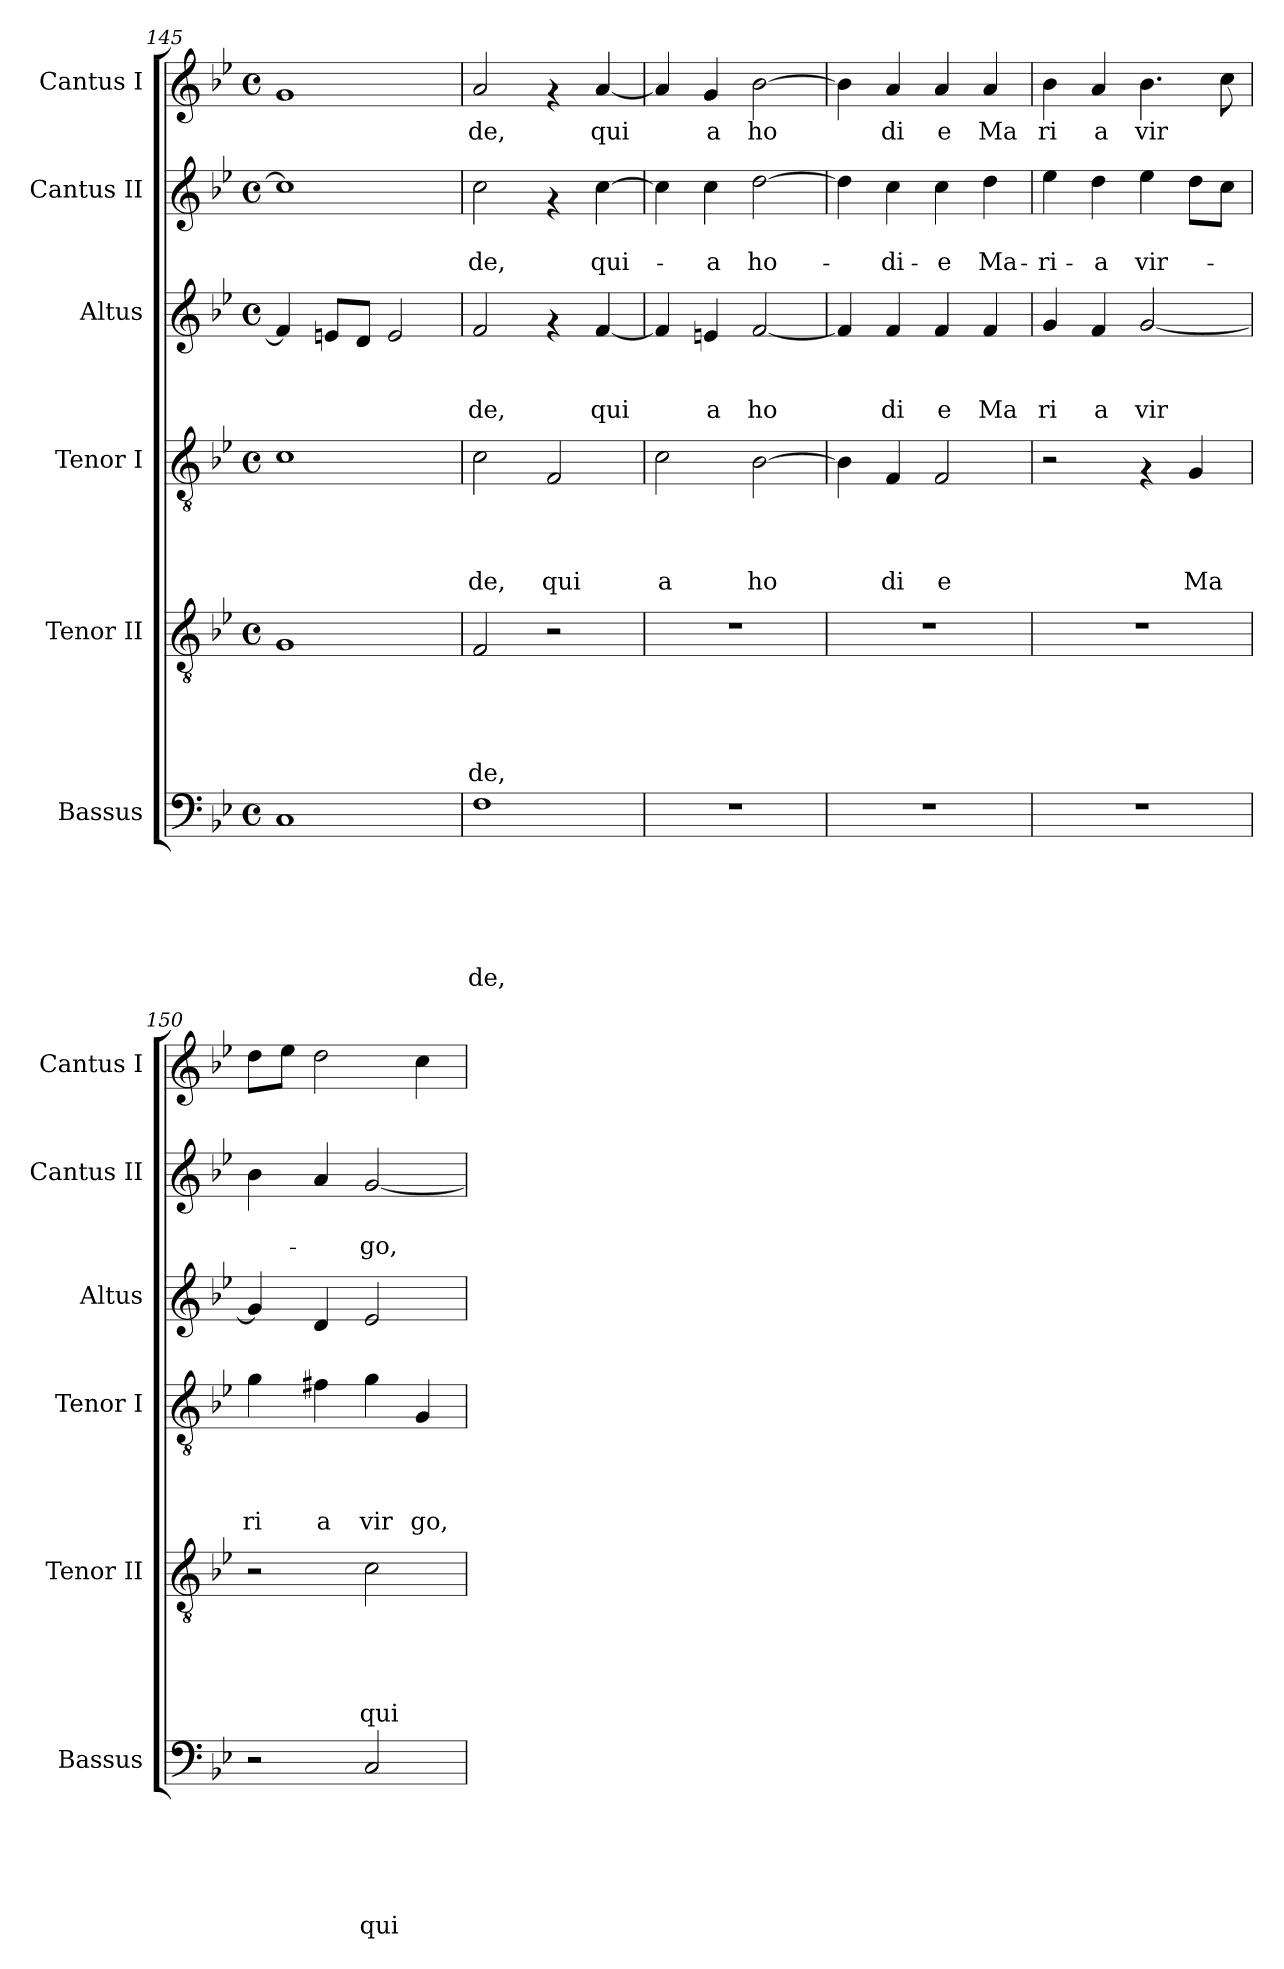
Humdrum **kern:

**kern	**text	**text	**text	**text	**text	**text	**kern	**text	**text	**text	**text	**text	**kern	**text	**text	**text	**text	**kern	**text	**text	**text	**kern	**text	**text	**kern	**text
*part6	*part6	*part6	*part6	*part6	*part6	*part6	*part5	*part5	*part5	*part5	*part5	*part5	*part4	*part4	*part4	*part4	*part4	*part3	*part3	*part3	*part3	*part2	*part2	*part2	*part1	*part1
*staff6	*staff6	*staff6	*staff6	*staff6	*staff6	*staff6	*staff5	*staff5	*staff5	*staff5	*staff5	*staff5	*staff4	*staff4	*staff4	*staff4	*staff4	*staff3	*staff3	*staff3	*staff3	*staff2	*staff2	*staff2	*staff1	*staff1
*I"Bassus	*	*	*	*	*	*	*I"Tenor II	*	*	*	*	*	*I"Tenor I	*	*	*	*	*I"Altus	*	*	*	*I"Cantus II	*	*	*I"Cantus I	*
*I'Bassus	*	*	*	*	*	*	*I'Tenor II	*	*	*	*	*	*I'Tenor I	*	*	*	*	*I'Altus	*	*	*	*I'Cantus II	*	*	*I'Cantus I	*
!!LO:PB:g=z
*clefF4	*	*	*	*	*	*	*clefGv2	*	*	*	*	*	*clefGv2	*	*	*	*	*clefG2	*	*	*	*clefG2	*	*	*clefG2	*
*k[b-e-]	*	*	*	*	*	*	*k[b-e-]	*	*	*	*	*	*k[b-e-]	*	*	*	*	*k[b-e-]	*	*	*	*k[b-e-]	*	*	*k[b-e-]	*
*B-:	*	*	*	*	*	*	*B-:	*	*	*	*	*	*B-:	*	*	*	*	*B-:	*	*	*	*B-:	*	*	*B-:	*
*M4/4	*	*	*	*	*	*	*M4/4	*	*	*	*	*	*M4/4	*	*	*	*	*M4/4	*	*	*	*M4/4	*	*	*M4/4	*
*met(c)	*	*	*	*	*	*	*met(c)	*	*	*	*	*	*met(c)	*	*	*	*	*met(c)	*	*	*	*met(c)	*	*	*met(c)	*
=145	=145	=145	=145	=145	=145	=145	=145	=145	=145	=145	=145	=145	=145	=145	=145	=145	=145	=145	=145	=145	=145	=145	=145	=145	=145	=145
1C	.	.	.	.	.	.	1G	.	.	.	.	.	1c	.	.	.	.	4f/]	.	.	.	1cc]	.	.	1g	.
.	.	.	.	.	.	.	.	.	.	.	.	.	.	.	.	.	.	8en/L	.	.	.	.	.	.	.	.
.	.	.	.	.	.	.	.	.	.	.	.	.	.	.	.	.	.	8d/J	.	.	.	.	.	.	.	.
.	.	.	.	.	.	.	.	.	.	.	.	.	.	.	.	.	.	2e/	.	.	.	.	.	.	.	.
=146	=146	=146	=146	=146	=146	=146	=146	=146	=146	=146	=146	=146	=146	=146	=146	=146	=146	=146	=146	=146	=146	=146	=146	=146	=146	=146
!	!	!	!	!	!	!LO:LY:b	!	!	!	!	!	!LO:LY:b	!	!	!	!	!LO:LY:b	!	!	!	!LO:LY:b	!	!	!LO:LY:b	!	!LO:LY:b
1F	.	.	.	.	.	-de,	2F/	.	.	.	.	-de,	2c\	.	.	.	de,	2f/	.	.	de,	2cc\	.	-de,	2a/	-de,
!	!	!	!	!	!	!	!	!	!	!	!	!	!	!	!	!	!LO:LY:b	!	!	!	!	!	!	!	!	!
.	.	.	.	.	.	.	2r	.	.	.	.	.	2F/	.	.	.	qui	4rf	.	.	.	4rf	.	.	4rf	.
!	!	!	!	!	!	!	!	!	!	!	!	!	!	!	!	!	!	!	!	!	!LO:LY:b	!	!	!LO:LY:b	!	!LO:LY:b
.	.	.	.	.	.	.	.	.	.	.	.	.	.	.	.	.	.	[<4f/	.	.	qui	[>4cc\	.	qui-	[<4a/	qui
=147	=147	=147	=147	=147	=147	=147	=147	=147	=147	=147	=147	=147	=147	=147	=147	=147	=147	=147	=147	=147	=147	=147	=147	=147	=147	=147
!	!	!	!	!	!	!	!	!	!	!	!	!	!	!	!	!	!LO:LY:b	!	!	!	!	!	!	!	!	!
1r	.	.	.	.	.	.	1r	.	.	.	.	.	2c\	.	.	.	a	4f/]	.	.	.	4cc\]	.	.	4a/]	.
!	!	!	!	!	!	!	!	!	!	!	!	!	!	!	!	!	!	!	!	!	!LO:LY:b	!	!	!LO:LY:b	!	!LO:LY:b
.	.	.	.	.	.	.	.	.	.	.	.	.	.	.	.	.	.	4en/	.	.	a	4cc\	.	-a	4g/	a
!	!	!	!	!	!	!	!	!	!	!	!	!	!	!	!	!	!LO:LY:b	!	!	!	!LO:LY:b	!	!	!LO:LY:b	!	!LO:LY:b
.	.	.	.	.	.	.	.	.	.	.	.	.	[>2B-\	.	.	.	ho	[<2f/	.	.	ho	[>2dd\	.	ho-	[>2b-\	ho
=148	=148	=148	=148	=148	=148	=148	=148	=148	=148	=148	=148	=148	=148	=148	=148	=148	=148	=148	=148	=148	=148	=148	=148	=148	=148	=148
1r	.	.	.	.	.	.	1r	.	.	.	.	.	4B-\]	.	.	.	.	4f/]	.	.	.	4dd\]	.	.	4b-\]	.
!	!	!	!	!	!	!	!	!	!	!	!	!	!	!	!	!	!LO:LY:b	!	!	!	!LO:LY:b	!	!	!LO:LY:b	!	!LO:LY:b
.	.	.	.	.	.	.	.	.	.	.	.	.	4F/	.	.	.	di	4f/	.	.	di	4cc\	.	-di-	4a/	di
!	!	!	!	!	!	!	!	!	!	!	!	!	!	!	!	!	!LO:LY:b	!	!	!	!LO:LY:b	!	!	!LO:LY:b	!	!LO:LY:b
.	.	.	.	.	.	.	.	.	.	.	.	.	2F/	.	.	.	e	4f/	.	.	e	4cc\	.	-e	4a/	e
!	!	!	!	!	!	!	!	!	!	!	!	!	!	!	!	!	!	!	!	!	!LO:LY:b	!	!	!LO:LY:b	!	!LO:LY:b
.	.	.	.	.	.	.	.	.	.	.	.	.	.	.	.	.	.	4f/	.	.	Ma	4dd\	.	Ma-	4a/	Ma
=149	=149	=149	=149	=149	=149	=149	=149	=149	=149	=149	=149	=149	=149	=149	=149	=149	=149	=149	=149	=149	=149	=149	=149	=149	=149	=149
!	!	!	!	!	!	!	!	!	!	!	!	!	!	!	!	!	!	!	!	!	!LO:LY:b	!	!	!LO:LY:b	!	!LO:LY:b
1r	.	.	.	.	.	.	1r	.	.	.	.	.	2r	.	.	.	.	4g/	.	.	ri	4ee-\	.	-ri-	4b-\	ri
!	!	!	!	!	!	!	!	!	!	!	!	!	!	!	!	!	!	!	!	!	!LO:LY:b	!	!	!LO:LY:b	!	!LO:LY:b
.	.	.	.	.	.	.	.	.	.	.	.	.	.	.	.	.	.	4f/	.	.	a	4dd\	.	-a	4a/	a
!	!	!	!	!	!	!	!	!	!	!	!	!	!	!	!	!	!	!	!	!	!LO:LY:b	!	!	!LO:LY:b	!	!LO:LY:b
.	.	.	.	.	.	.	.	.	.	.	.	.	4rF	.	.	.	.	[<2g/	.	.	vir	4ee-\	.	vir-	4.b-\	vir
!	!	!	!	!	!	!	!	!	!	!	!	!	!	!	!	!	!LO:LY:b	!	!	!	!	!	!	!	!	!
.	.	.	.	.	.	.	.	.	.	.	.	.	4G/	.	.	.	Ma	.	.	.	.	8dd\L	.	.	.	.
.	.	.	.	.	.	.	.	.	.	.	.	.	.	.	.	.	.	.	.	.	.	8cc\J	.	.	8cc\	.
=150	=150	=150	=150	=150	=150	=150	=150	=150	=150	=150	=150	=150	=150	=150	=150	=150	=150	=150	=150	=150	=150	=150	=150	=150	=150	=150
!	!	!	!	!	!	!	!	!	!	!	!	!	!	!	!	!	!LO:LY:b	!	!	!	!	!	!	!	!	!
2r	.	.	.	.	.	.	2r	.	.	.	.	.	4g\	.	.	.	ri	4g/]	.	.	.	4b-\	.	.	8dd\L	.
.	.	.	.	.	.	.	.	.	.	.	.	.	.	.	.	.	.	.	.	.	.	.	.	.	8ee-\J	.
!	!	!	!	!	!	!	!	!	!	!	!	!	!	!	!	!	!LO:LY:b	!	!	!	!	!	!	!	!	!
.	.	.	.	.	.	.	.	.	.	.	.	.	4f#X\	.	.	.	a	4d/	.	.	.	4a/	.	.	2dd\	.
!	!	!	!	!	!	!LO:LY:b	!	!	!	!	!	!LO:LY:b	!	!	!	!	!LO:LY:b	!	!	!	!	!	!	!LO:LY:b	!	!
2C/	.	.	.	.	.	qui	2c\	.	.	.	.	qui	4g\	.	.	.	vir	2e-/	.	.	.	[<2g/	.	-go,	.	.
!	!	!	!	!	!	!	!	!	!	!	!	!	!	!	!	!	!LO:LY:b	!	!	!	!	!	!	!	!	!
.	.	.	.	.	.	.	.	.	.	.	.	.	4G/	.	.	.	go,	.	.	.	.	.	.	.	4cc\	.
=	=	=	=	=	=	=	=	=	=	=	=	=	=	=	=	=	=	=	=	=	=	=	=	=	=	=
*-	*-	*-	*-	*-	*-	*-	*-	*-	*-	*-	*-	*-	*-	*-	*-	*-	*-	*-	*-	*-	*-	*-	*-	*-	*-	*-
